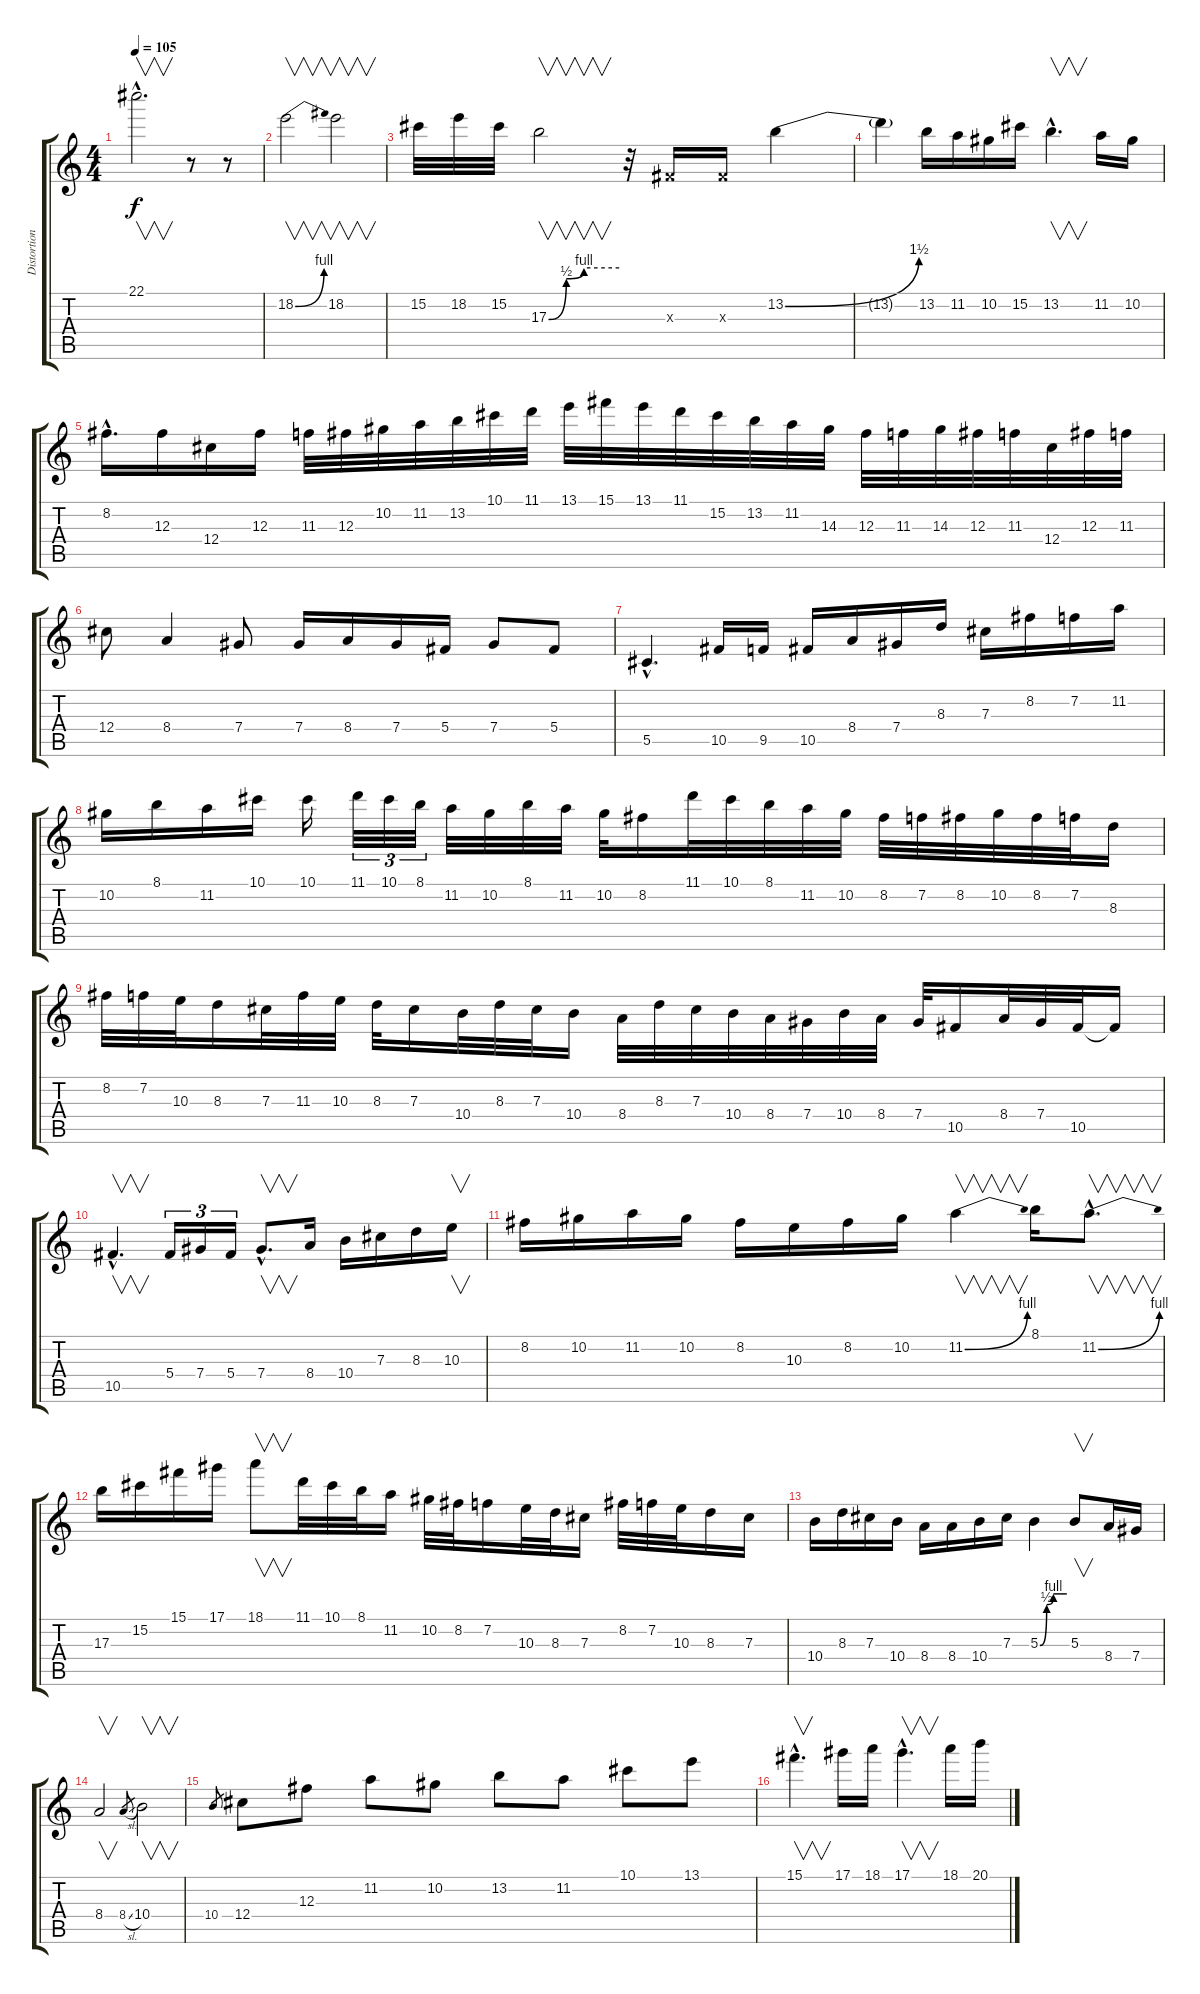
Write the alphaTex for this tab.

\track ("Distortion Lead" "Distortion") {instrument overdrivenguitar}
\staff {score tabs}
\tuning (Eb4 Bb3 Gb3 Db3 Ab2 Eb2) {hide}
\ts (4 4)
\tempo 105
\clef g2
\ks c
22.1{hac}.2{v d dy f} r.8 r.8 |
18.2{be (bend 0 0 60 4)}.2{v} 18.2.2{v} |
15.2.32 18.2.32 15.2.32 17.3{be (custom 0 0 15 2 30 4 60 4)}.2{v} r.32 0.3{x}.16 0.3{x}.16 13.2{be (bend 0 0 60 6)}.4 |
13.2{t}.4 13.2.16 11.2.16 10.2.16 15.2.16 13.2{hac}.4{v d} 11.2.16 10.2.16 |
8.2{hac}.16{d} 12.3.16 12.4.16 12.3.16 11.3.32 12.3.32 10.2.32 11.2.32 13.2.32 10.1.32 11.1.32 13.1.32 15.1.32 13.1.32 11.1.32 15.2.32 13.2.32 11.2.32 14.3.32 12.3.32 11.3.32 14.3.32 12.3.32 11.3.32 12.4.32 12.3.32 11.3.32 |
12.4.8 8.4.4 7.4.8 7.4.16 8.4.16 7.4.16 5.4.16 7.4.8 5.4.8 |
5.5{hac}.4{d} 10.5.16 9.5.16 10.5.16 8.4.16 7.4.16 8.3.16 7.3.16 8.2.16 7.2.16 11.2.16 |
10.2.16 8.1.16 11.2.16 10.1.16 10.1.16 11.1.32{tu (3 2)} 10.1.32{tu (3 2)} 8.1.32{tu (3 2)} 11.2.32 10.2.32 8.1.32 11.2.32 10.2.32 8.2.16 11.1.32 10.1.32 8.1.32 11.2.32 10.2.32 8.2.32 7.2.32 8.2.32 10.2.32 8.2.32 7.2.32 8.3.16 |
8.2.32 7.2.32 10.3.32 8.3.16 7.3.32 11.3.32 10.3.32 8.3.32 7.3.16 10.4.32 8.3.32 7.3.32 10.4.16 8.4.32 8.3.32 7.3.32 10.4.32 8.4.32 7.4.32 10.4.32 8.4.32 7.4.32 10.5.16 8.4.32 7.4.32 10.5.32 10.5{t}.16 |
10.5{hac}.4{v d} 5.4.16{tu (3 2)} 7.4.16{tu (3 2)} 5.4.16{tu (3 2)} 7.4{hac}.8{v d} 8.4.16 10.4.16 7.3.16 8.3.16 10.3.16{v} |
8.2.16 10.2.16 11.2.16 10.2.16 8.2.16 10.3.16 8.2.16 10.2.16 11.2{be (bend 0 0 60 4)}.4{v} 8.1.16 11.2{be (bend 0 0 60 4) hac}.8{v d} |
17.3.16 15.2.16 15.1.16 17.1.16 18.1.8{v} 11.1.32 10.1.32 8.1.32 11.2.16 10.2.32 8.2.32 7.2.16 10.3.32 8.3.32 7.3.16 8.2.32 7.2.32 10.3.32 8.3.16 7.3.16 |
10.4.16 8.3.16 7.3.16 10.4.16 8.4.16 8.4.16 10.4.16 7.3.16 5.3{be (custom 0 0 15 2 30 4 45 4 60 4)}.4 5.3.8{v} 8.4.16 7.4.16 |
8.4.2{v} 8.4{sl}.8{gr} 10.4.2{v} |
10.4.8{gr} 12.4.8 12.3.8 11.2.8 10.2.8 13.2.8 11.2.8 10.1.8 13.1.8 |
15.1{hac}.4{v d} 17.1.16 18.1.16 17.1{hac}.4{v d} 18.1.16 20.1.16
